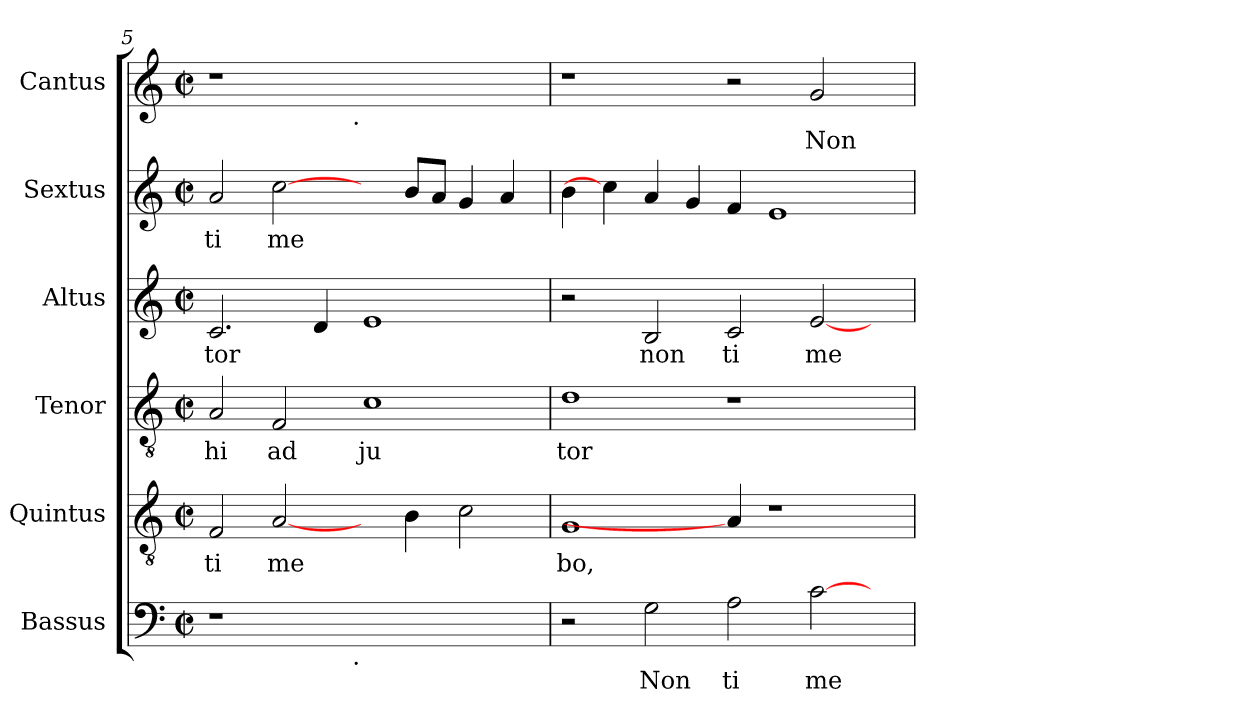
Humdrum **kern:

**kern	**text	**kern	**text	**kern	**text	**kern	**text	**kern	**text	**kern	**text
*part6	*part6	*part5	*part5	*part4	*part4	*part3	*part3	*part2	*part2	*part1	*part1
*staff6	*staff6	*staff5	*staff5	*staff4	*staff4	*staff3	*staff3	*staff2	*staff2	*staff1	*staff1
*I"Bassus	*	*I"Quintus	*	*I"Tenor	*	*I"Altus	*	*I"Sextus	*	*I"Cantus	*
*clefF4	*	*clefGv2	*	*clefGv2	*	*clefG2	*	*clefG2	*	*clefG2	*
*k[]	*	*k[]	*	*k[]	*	*k[]	*	*k[]	*	*k[]	*
*C:	*	*C:	*	*C:	*	*C:	*	*C:	*	*C:	*
*M2/2	*	*M2/2	*	*M2/2	*	*M2/2	*	*M2/2	*	*M2/2	*
*met(c|)	*	*met(c|)	*	*met(c|)	*	*met(c|)	*	*met(c|)	*	*met(c|)	*
=5	=5	=5	=5	=5	=5	=5	=5	=5	=5	=5	=5
!	!	!	!LO:LY:b:cj	!	!LO:LY:b:cj	!	!LO:LY:b:cj	!	!LO:LY:b:cj	!	!
*^	*	*	*	*	*	*	*	*	*	*^	*
1r	2ryy	.	2F/	ti	2A/	hi	2.c/	tor	2a/	ti	1r	2ryy	.
!	!	!	!	!LO:LY:b:cj	!	!LO:LY:b:cj	!	!	!	!LO:LY:b:cj	!	!	!
.	4...ryy	.	[2A/	me	2F/	ad	.	.	[2cc\	me	.	4...ryy	.
!	!	!	!	!	!	!	!	!LO:LY:b:cj	!	!	!	!	!
.	.	.	.	.	.	.	4d/	.	.	.	.	.	.
!	!	!	!	!	!	!	!	!	!	!	!	!LO:TX:b:t=.	!
!	!LO:TX:b:t=.	!	!	!	!	!	!	!	!	!	!	!	!
.	1ryy	.	.	.	.	.	.	.	.	.	.	1ryy	.
!	!	!	!	!	!	!LO:LY:b:cj	!	!LO:LY:b:cj	!	!	!	!	!
1ryy	.	.	4ryy	.	1c	ju	1e	.	4ryy	.	1ryy	.	.
!	!	!	!	!LO:LY:b:cj	!	!	!	!	!	!LO:LY:b:cj	!	!	!
.	.	.	4B\	.	.	.	.	.	8b/L	.	.	.	.
!	!	!	!	!	!	!	!	!	!	!LO:LY:b:cj	!	!	!
.	.	.	.	.	.	.	.	.	8a/J	.	.	.	.
!	!	!	!	!LO:LY:b:cj	!	!	!	!	!	!LO:LY:b:cj	!	!	!
.	.	.	2c\	.	.	.	.	.	4g/	.	.	.	.
!	!	!	!	!	!	!	!	!	!	!LO:LY:b:cj	!	!	!
.	.	.	.	.	.	.	.	.	4a/	.	.	.	.
.	32ryy	.	.	.	.	.	.	.	.	.	.	32ryy	.
!!LO:LB:g=z
=6	=6	=6	=6	=6	=6	=6	=6	=6	=6	=6	=6	=6	=6
!	!	!	!	!LO:LY:b:cj	!	!LO:LY:b:cj	!	!	!	!LO:LY:b:cj	!	!	!
*v	*v	*	*	*	*	*	*	*	*	*	*v	*v	*
2r	.	1G	bo,	1d	tor	2r	.	4b\	.	1r	.
.	.	.	.	.	.	.	.	4cc\]	.	.	.
!	!LO:LY:b:cj	!	!	!	!	!	!LO:LY:b:cj	!	!LO:LY:b:cj	!	!
2G\	Non	.	.	.	.	2B/	non	4a/	.	.	.
!	!	!	!	!	!	!	!	!	!LO:LY:b:cj	!	!
.	.	.	.	.	.	.	.	4g/	.	.	.
!	!LO:LY:b:cj	!	!	!	!	!	!LO:LY:b:cj	!	!LO:LY:b:cj	!	!
2A\	ti	4A/]	.	1r	.	2c/	ti	4f/	.	2r	.
!	!	!	!	!	!	!	!	!	!LO:LY:b:cj	!	!
.	.	1r	.	.	.	.	.	1e	.	.	.
!	!LO:LY:b:cj	!	!	!	!	!	!LO:LY:b:cj	!	!	!	!LO:LY:b:cj
[>2c\	me	.	.	.	.	[<2e/	me	.	.	2g/	Non
4ryy	.	.	.	4ryy	.	4ryy	.	.	.	4ryy	.
=	=	=	=	=	=	=	=	=	=	=	=
*-	*-	*-	*-	*-	*-	*-	*-	*-	*-	*-	*-
